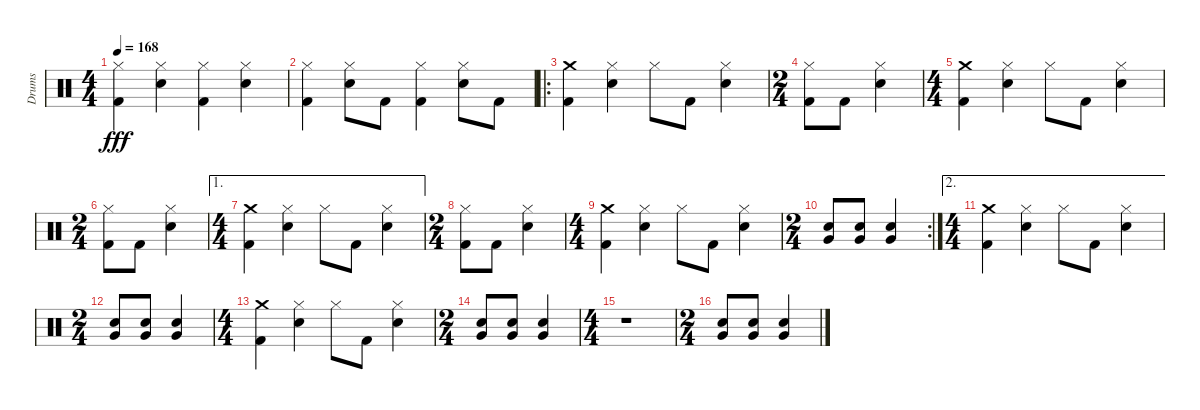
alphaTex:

\track ("Drums" "Drums") {instrument percussion}
\staff {score}
\articulation defaults
\ts (4 4)
\tempo 168
\clef neutral
\ks c
("Kick (hit) 2" "Hi-Hat (closed)").4{dy fff} ("Snare (hit) 2" "Hi-Hat (closed)").4 ("Kick (hit) 2" "Hi-Hat (closed)").4 ("Snare (hit) 2" "Hi-Hat (closed)").4 |
("Hi-Hat (closed)" "Kick (hit) 2").4 ("Snare (hit) 2" "Hi-Hat (closed)").8 "Kick (hit) 2".8 ("Kick (hit) 2" "Hi-Hat (closed)").4 ("Hi-Hat (closed)" "Snare (hit) 2").8 "Kick (hit) 2".8 |
\ro
("Kick (hit) 2" "Crash medium (hit)").4 ("Hi-Hat (closed)" "Snare (hit) 2").4 "Hi-Hat (closed)".8 "Kick (hit) 2".8 ("Snare (hit) 2" "Hi-Hat (closed)").4 |
\ts (2 4)
("Kick (hit) 2" "Hi-Hat (closed)").8 "Kick (hit) 2".8 ("Snare (hit) 2" "Hi-Hat (closed)").4 |
\ts (4 4)
("Kick (hit) 2" "Crash medium (hit)").4 ("Hi-Hat (closed)" "Snare (hit) 2").4 "Hi-Hat (closed)".8 "Kick (hit) 2".8 ("Snare (hit) 2" "Hi-Hat (closed)").4 |
\ts (2 4)
("Kick (hit) 2" "Hi-Hat (closed)").8 "Kick (hit) 2".8 ("Snare (hit) 2" "Hi-Hat (closed)").4 |
\ae 1
\ts (4 4)
("Kick (hit) 2" "Crash medium (hit)").4 ("Hi-Hat (closed)" "Snare (hit) 2").4 "Hi-Hat (closed)".8 "Kick (hit) 2".8 ("Snare (hit) 2" "Hi-Hat (closed)").4 |
\ts (2 4)
("Kick (hit) 2" "Hi-Hat (closed)").8 "Kick (hit) 2".8 ("Snare (hit) 2" "Hi-Hat (closed)").4 |
\ts (4 4)
("Kick (hit) 2" "Crash medium (hit)").4 ("Hi-Hat (closed)" "Snare (hit) 2").4 "Hi-Hat (closed)".8 "Kick (hit) 2".8 ("Snare (hit) 2" "Hi-Hat (closed)").4 |
\rc 2
\ts (2 4)
("Very Low Tom (hit)" "Snare (hit) 2").8 ("Very Low Tom (hit)" "Snare (hit) 2").8 ("Snare (hit) 2" "Very Low Tom (hit)").4 |
\ae 2
\ts (4 4)
("Kick (hit) 2" "Crash medium (hit)").4 ("Hi-Hat (closed)" "Snare (hit) 2").4 "Hi-Hat (closed)".8 "Kick (hit) 2".8 ("Snare (hit) 2" "Hi-Hat (closed)").4 |
\ts (2 4)
("Very Low Tom (hit)" "Snare (hit) 2").8 ("Very Low Tom (hit)" "Snare (hit) 2").8 ("Snare (hit) 2" "Very Low Tom (hit)").4 |
\ts (4 4)
("Kick (hit) 2" "Crash medium (hit)").4 ("Hi-Hat (closed)" "Snare (hit) 2").4 "Hi-Hat (closed)".8 "Kick (hit) 2".8 ("Snare (hit) 2" "Hi-Hat (closed)").4 |
\ts (2 4)
("Very Low Tom (hit)" "Snare (hit) 2").8 ("Very Low Tom (hit)" "Snare (hit) 2").8 ("Snare (hit) 2" "Very Low Tom (hit)").4 |
\ts (4 4)
r.1 |
\ts (2 4)
("Very Low Tom (hit)" "Snare (hit) 2").8 ("Very Low Tom (hit)" "Snare (hit) 2").8 ("Snare (hit) 2" "Very Low Tom (hit)").4
